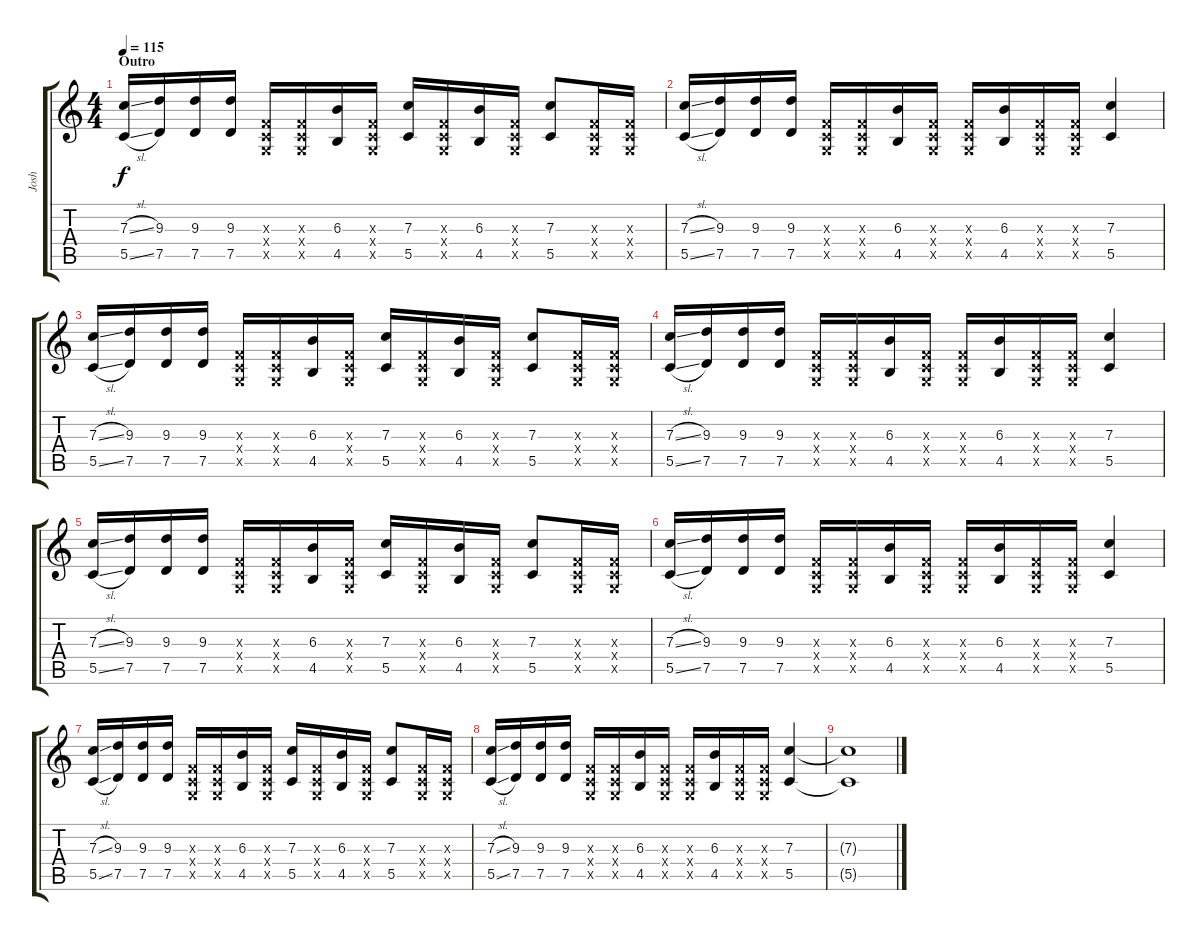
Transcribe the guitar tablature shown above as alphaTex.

\track ("Josh" "Josh") {instrument electricguitarclean}
\staff {score tabs}
\tuning (D4 A3 F3 C3 G2 D2) {hide}
\ts (4 4)
\section ("" "Outro")
\tempo 115
\clef g2
\ks c
(7.3{sl} 5.5{sl}).16{dy f} (9.3 7.5).16 (9.3 7.5).16 (9.3 7.5).16 (0.3{x} 0.4{x} 0.5{x}).16 (0.3{x} 0.4{x} 0.5{x}).16 (6.3 4.5).16 (0.3{x} 0.4{x} 0.5{x}).16 (7.3 5.5).16 (0.3{x} 0.4{x} 0.5{x}).16 (6.3 4.5).16 (0.3{x} 0.4{x} 0.5{x}).16 (7.3 5.5).8 (0.3{x} 0.4{x} 0.5{x}).16 (0.3{x} 0.4{x} 0.5{x}).16 |
(7.3{sl} 5.5{sl}).16 (9.3 7.5).16 (9.3 7.5).16 (9.3 7.5).16 (0.3{x} 0.4{x} 0.5{x}).16 (0.3{x} 0.4{x} 0.5{x}).16 (6.3 4.5).16 (0.3{x} 0.4{x} 0.5{x}).16 (0.3{x} 0.4{x} 0.5{x}).16 (6.3 4.5).16 (0.3{x} 0.4{x} 0.5{x}).16 (0.3{x} 0.4{x} 0.5{x}).16 (7.3 5.5).4 |
(7.3{sl} 5.5{sl}).16 (9.3 7.5).16 (9.3 7.5).16 (9.3 7.5).16 (0.3{x} 0.4{x} 0.5{x}).16 (0.3{x} 0.4{x} 0.5{x}).16 (6.3 4.5).16 (0.3{x} 0.4{x} 0.5{x}).16 (7.3 5.5).16 (0.3{x} 0.4{x} 0.5{x}).16 (6.3 4.5).16 (0.3{x} 0.4{x} 0.5{x}).16 (7.3 5.5).8 (0.3{x} 0.4{x} 0.5{x}).16 (0.3{x} 0.4{x} 0.5{x}).16 |
(7.3{sl} 5.5{sl}).16 (9.3 7.5).16 (9.3 7.5).16 (9.3 7.5).16 (0.3{x} 0.4{x} 0.5{x}).16 (0.3{x} 0.4{x} 0.5{x}).16 (6.3 4.5).16 (0.3{x} 0.4{x} 0.5{x}).16 (0.3{x} 0.4{x} 0.5{x}).16 (6.3 4.5).16 (0.3{x} 0.4{x} 0.5{x}).16 (0.3{x} 0.4{x} 0.5{x}).16 (7.3 5.5).4 |
(7.3{sl} 5.5{sl}).16 (9.3 7.5).16 (9.3 7.5).16 (9.3 7.5).16 (0.3{x} 0.4{x} 0.5{x}).16 (0.3{x} 0.4{x} 0.5{x}).16 (6.3 4.5).16 (0.3{x} 0.4{x} 0.5{x}).16 (7.3 5.5).16 (0.3{x} 0.4{x} 0.5{x}).16 (6.3 4.5).16 (0.3{x} 0.4{x} 0.5{x}).16 (7.3 5.5).8 (0.3{x} 0.4{x} 0.5{x}).16 (0.3{x} 0.4{x} 0.5{x}).16 |
(7.3{sl} 5.5{sl}).16 (9.3 7.5).16 (9.3 7.5).16 (9.3 7.5).16 (0.3{x} 0.4{x} 0.5{x}).16 (0.3{x} 0.4{x} 0.5{x}).16 (6.3 4.5).16 (0.3{x} 0.4{x} 0.5{x}).16 (0.3{x} 0.4{x} 0.5{x}).16 (6.3 4.5).16 (0.3{x} 0.4{x} 0.5{x}).16 (0.3{x} 0.4{x} 0.5{x}).16 (7.3 5.5).4 |
(7.3{sl} 5.5{sl}).16 (9.3 7.5).16 (9.3 7.5).16 (9.3 7.5).16 (0.3{x} 0.4{x} 0.5{x}).16 (0.3{x} 0.4{x} 0.5{x}).16 (6.3 4.5).16 (0.3{x} 0.4{x} 0.5{x}).16 (7.3 5.5).16 (0.3{x} 0.4{x} 0.5{x}).16 (6.3 4.5).16 (0.3{x} 0.4{x} 0.5{x}).16 (7.3 5.5).8 (0.3{x} 0.4{x} 0.5{x}).16 (0.3{x} 0.4{x} 0.5{x}).16 |
(7.3{sl} 5.5{sl}).16 (9.3 7.5).16 (9.3 7.5).16 (9.3 7.5).16 (0.3{x} 0.4{x} 0.5{x}).16 (0.3{x} 0.4{x} 0.5{x}).16 (6.3 4.5).16 (0.3{x} 0.4{x} 0.5{x}).16 (0.3{x} 0.4{x} 0.5{x}).16 (6.3 4.5).16 (0.3{x} 0.4{x} 0.5{x}).16 (0.3{x} 0.4{x} 0.5{x}).16 (7.3 5.5).4 |
(7.3{t} 5.5{t}).1
